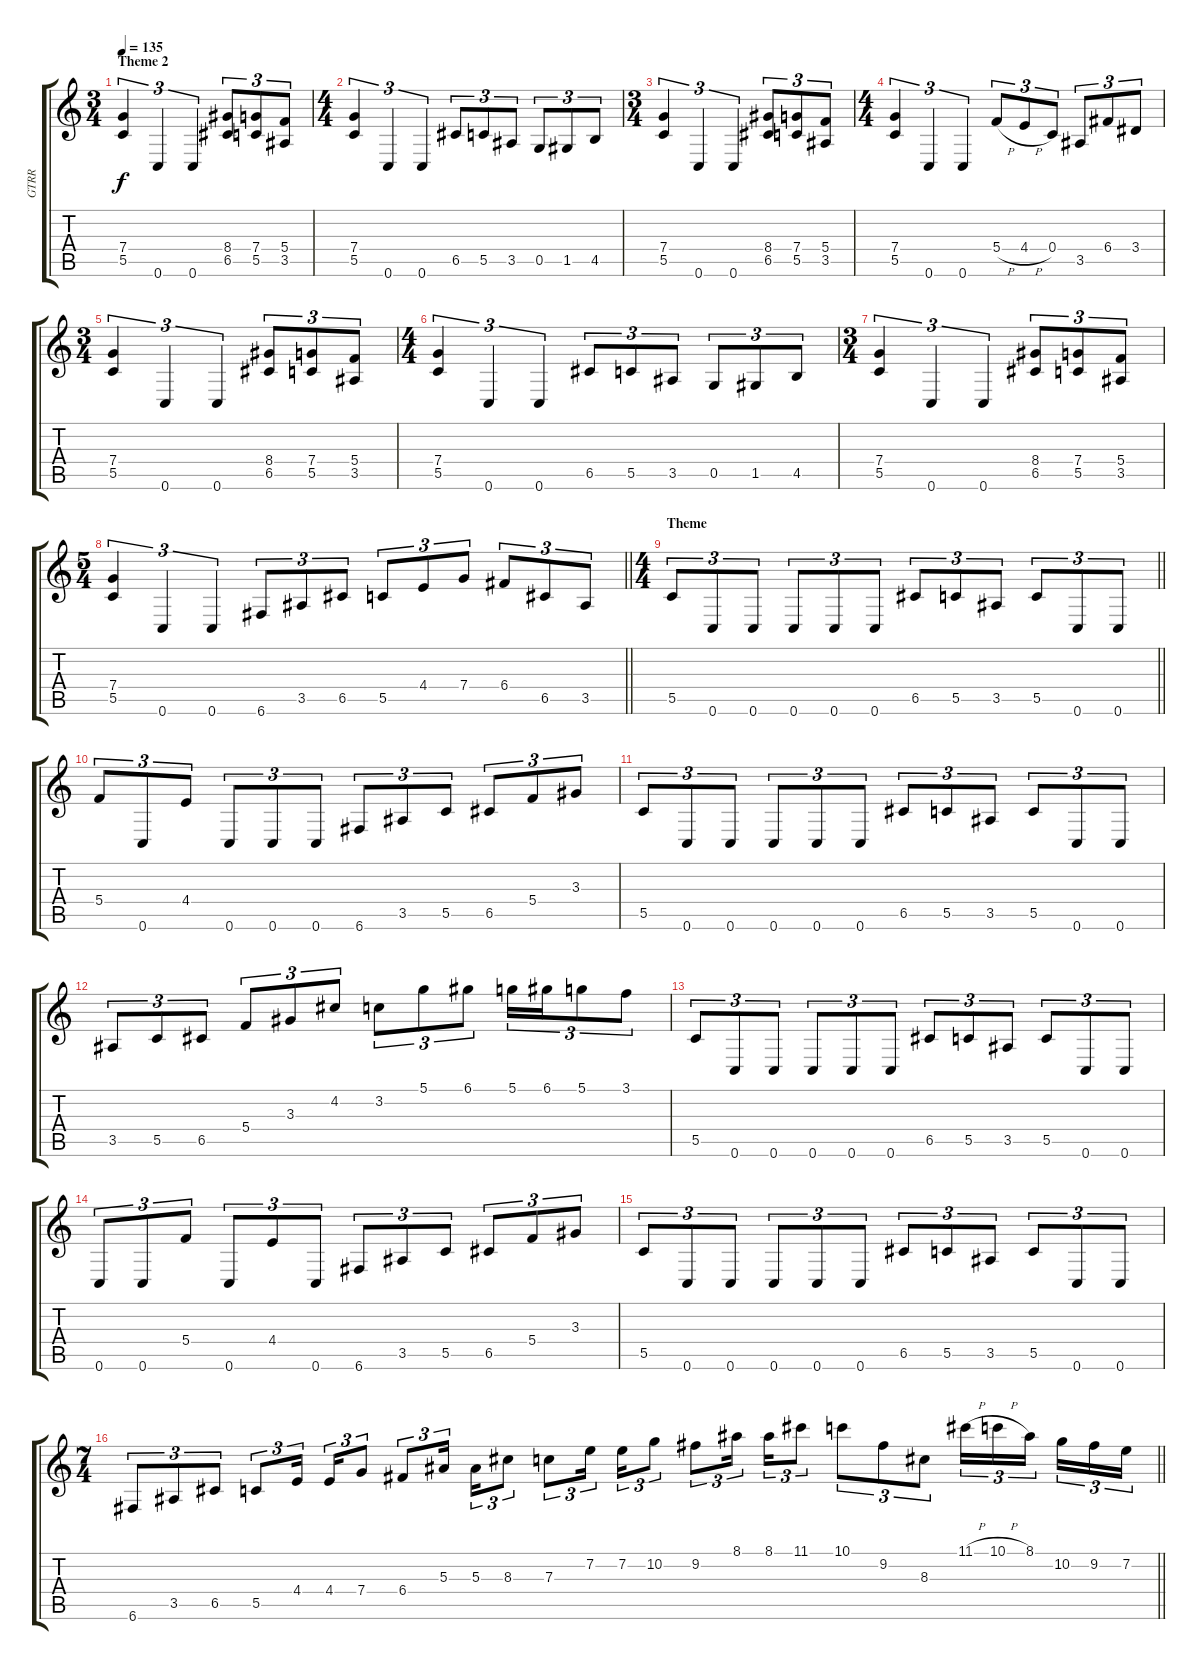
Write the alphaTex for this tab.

\track ("GTRR" "GTRR") {instrument distortionguitar}
\staff {score tabs}
\tuning (D4 A3 F3 C3 G2 C2) {hide}
\ts (3 4)
\section ("" "Theme 2")
\tempo 135
\clef g2
\ks c
(7.4 5.5).4{tu (3 2) dy f} 0.6.4{tu (3 2)} 0.6.4{tu (3 2)} (8.4 6.5).8{tu (3 2)} (7.4 5.5).8{tu (3 2)} (5.4 3.5).8{tu (3 2)} |
\ts (4 4)
(7.4 5.5).4{tu (3 2)} 0.6.4{tu (3 2)} 0.6.4{tu (3 2)} 6.5.8{tu (3 2)} 5.5.8{tu (3 2)} 3.5.8{tu (3 2)} 0.5.8{tu (3 2)} 1.5.8{tu (3 2)} 4.5.8{tu (3 2)} |
\ts (3 4)
(7.4 5.5).4{tu (3 2)} 0.6.4{tu (3 2)} 0.6.4{tu (3 2)} (8.4 6.5).8{tu (3 2)} (7.4 5.5).8{tu (3 2)} (5.4 3.5).8{tu (3 2)} |
\ts (4 4)
(7.4 5.5).4{tu (3 2)} 0.6.4{tu (3 2)} 0.6.4{tu (3 2)} 5.4{h}.8{tu (3 2)} 4.4{h}.8{tu (3 2)} 0.4.8{tu (3 2)} 3.5.8{tu (3 2)} 6.4.8{tu (3 2)} 3.4.8{tu (3 2)} |
\ts (3 4)
(7.4 5.5).4{tu (3 2)} 0.6.4{tu (3 2)} 0.6.4{tu (3 2)} (8.4 6.5).8{tu (3 2)} (7.4 5.5).8{tu (3 2)} (5.4 3.5).8{tu (3 2)} |
\ts (4 4)
(7.4 5.5).4{tu (3 2)} 0.6.4{tu (3 2)} 0.6.4{tu (3 2)} 6.5.8{tu (3 2)} 5.5.8{tu (3 2)} 3.5.8{tu (3 2)} 0.5.8{tu (3 2)} 1.5.8{tu (3 2)} 4.5.8{tu (3 2)} |
\ts (3 4)
(7.4 5.5).4{tu (3 2)} 0.6.4{tu (3 2)} 0.6.4{tu (3 2)} (8.4 6.5).8{tu (3 2)} (7.4 5.5).8{tu (3 2)} (5.4 3.5).8{tu (3 2)} |
\ts (5 4)
\barLineRight lightlight
(7.4 5.5).4{tu (3 2)} 0.6.4{tu (3 2)} 0.6.4{tu (3 2)} 6.6.8{tu (3 2)} 3.5.8{tu (3 2)} 6.5.8{tu (3 2)} 5.5.8{tu (3 2)} 4.4.8{tu (3 2)} 7.4.8{tu (3 2)} 6.4.8{tu (3 2)} 6.5.8{tu (3 2)} 3.5.8{tu (3 2)} |
\ts (4 4)
\section ("" "Theme")
\barLineRight lightlight
5.5.8{tu (3 2)} 0.6.8{tu (3 2)} 0.6.8{tu (3 2)} 0.6.8{tu (3 2)} 0.6.8{tu (3 2)} 0.6.8{tu (3 2)} 6.5.8{tu (3 2)} 5.5.8{tu (3 2)} 3.5.8{tu (3 2)} 5.5.8{tu (3 2)} 0.6.8{tu (3 2)} 0.6.8{tu (3 2)} |
\section ("" "")
5.4.8{tu (3 2)} 0.6.8{tu (3 2)} 4.4.8{tu (3 2)} 0.6.8{tu (3 2)} 0.6.8{tu (3 2)} 0.6.8{tu (3 2)} 6.6.8{tu (3 2)} 3.5.8{tu (3 2)} 5.5.8{tu (3 2)} 6.5.8{tu (3 2)} 5.4.8{tu (3 2)} 3.3.8{tu (3 2)} |
5.5.8{tu (3 2)} 0.6.8{tu (3 2)} 0.6.8{tu (3 2)} 0.6.8{tu (3 2)} 0.6.8{tu (3 2)} 0.6.8{tu (3 2)} 6.5.8{tu (3 2)} 5.5.8{tu (3 2)} 3.5.8{tu (3 2)} 5.5.8{tu (3 2)} 0.6.8{tu (3 2)} 0.6.8{tu (3 2)} |
3.5.8{tu (3 2)} 5.5.8{tu (3 2)} 6.5.8{tu (3 2)} 5.4.8{tu (3 2)} 3.3.8{tu (3 2)} 4.2.8{tu (3 2)} 3.2.8{tu (3 2)} 5.1.8{tu (3 2)} 6.1.8{tu (3 2)} 5.1.16{tu (3 2)} 6.1.16{tu (3 2)} 5.1.8{tu (3 2)} 3.1.8{tu (3 2)} |
5.5.8{tu (3 2)} 0.6.8{tu (3 2)} 0.6.8{tu (3 2)} 0.6.8{tu (3 2)} 0.6.8{tu (3 2)} 0.6.8{tu (3 2)} 6.5.8{tu (3 2)} 5.5.8{tu (3 2)} 3.5.8{tu (3 2)} 5.5.8{tu (3 2)} 0.6.8{tu (3 2)} 0.6.8{tu (3 2)} |
0.6.8{tu (3 2)} 0.6.8{tu (3 2)} 5.4.8{tu (3 2)} 0.6.8{tu (3 2)} 4.4.8{tu (3 2)} 0.6.8{tu (3 2)} 6.6.8{tu (3 2)} 3.5.8{tu (3 2)} 5.5.8{tu (3 2)} 6.5.8{tu (3 2)} 5.4.8{tu (3 2)} 3.3.8{tu (3 2)} |
5.5.8{tu (3 2)} 0.6.8{tu (3 2)} 0.6.8{tu (3 2)} 0.6.8{tu (3 2)} 0.6.8{tu (3 2)} 0.6.8{tu (3 2)} 6.5.8{tu (3 2)} 5.5.8{tu (3 2)} 3.5.8{tu (3 2)} 5.5.8{tu (3 2)} 0.6.8{tu (3 2)} 0.6.8{tu (3 2)} |
\ts (7 4)
\barLineRight lightlight
6.6.8{tu (3 2)} 3.5.8{tu (3 2)} 6.5.8{tu (3 2)} 5.5.8{tu (3 2)} 4.4.16{tu (3 2) beam splitsecondary} 4.4.16{tu (3 2)} 7.4.8{tu (3 2)} 6.4.8{tu (3 2)} 5.3.16{tu (3 2) beam splitsecondary} 5.3.16{tu (3 2)} 8.3.8{tu (3 2)} 7.3.8{tu (3 2)} 7.2.16{tu (3 2) beam splitsecondary} 7.2.16{tu (3 2)} 10.2.8{tu (3 2)} 9.2.8{tu (3 2)} 8.1.16{tu (3 2) beam splitsecondary} 8.1.16{tu (3 2)} 11.1.8{tu (3 2)} 10.1.8{tu (3 2)} 9.2.8{tu (3 2)} 8.3.8{tu (3 2)} 11.1{h}.16{tu (3 2)} 10.1{h}.16{tu (3 2)} 8.1.16{tu (3 2) beam splitsecondary} 10.2.16{tu (3 2)} 9.2.16{tu (3 2)} 7.2.16{tu (3 2)}
